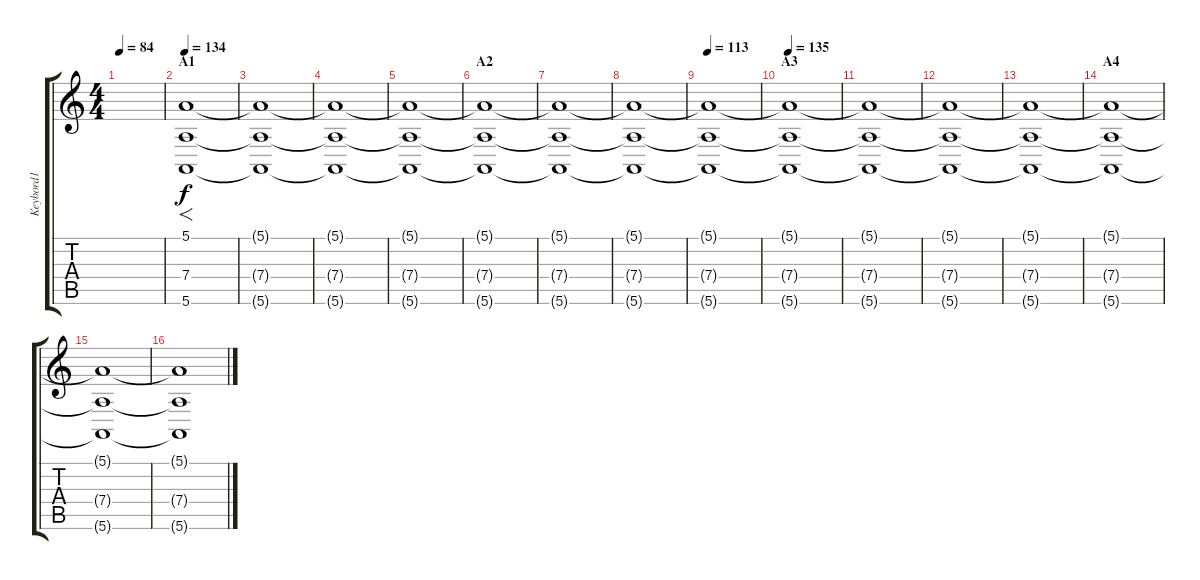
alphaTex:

\track ("Keybord1" "Keybord1") {instrument synthstrings1}
\staff {score tabs}
\tuning (E4 B3 G3 D3 A2 E2) {hide}
\ts (4 4)
\tempo 84
\tempo 700
\tempo 84
\clef g2
\ks c
|
\section ("" "A1")
\tempo 134
(5.1 7.4 5.6).1{f volume 4} |
(5.1{t} 7.4{t} 5.6{t}).1{volume 8} |
(5.1{t} 7.4{t} 5.6{t}).1 |
(5.1{t} 7.4{t} 5.6{t}).1 |
\section ("" "A2")
(5.1{t} 7.4{t} 5.6{t}).1 |
(5.1{t} 7.4{t} 5.6{t}).1 |
(5.1{t} 7.4{t} 5.6{t}).1 |
\tempo 113
(5.1{t} 7.4{t} 5.6{t}).1 |
\section ("" "A3")
\tempo 135
(5.1{t} 7.4{t} 5.6{t}).1 |
(5.1{t} 7.4{t} 5.6{t}).1 |
(5.1{t} 7.4{t} 5.6{t}).1 |
(5.1{t} 7.4{t} 5.6{t}).1 |
\section ("" "A4")
(5.1{t} 7.4{t} 5.6{t}).1 |
(5.1{t} 7.4{t} 5.6{t}).1 |
(5.1{t} 7.4{t} 5.6{t}).1
